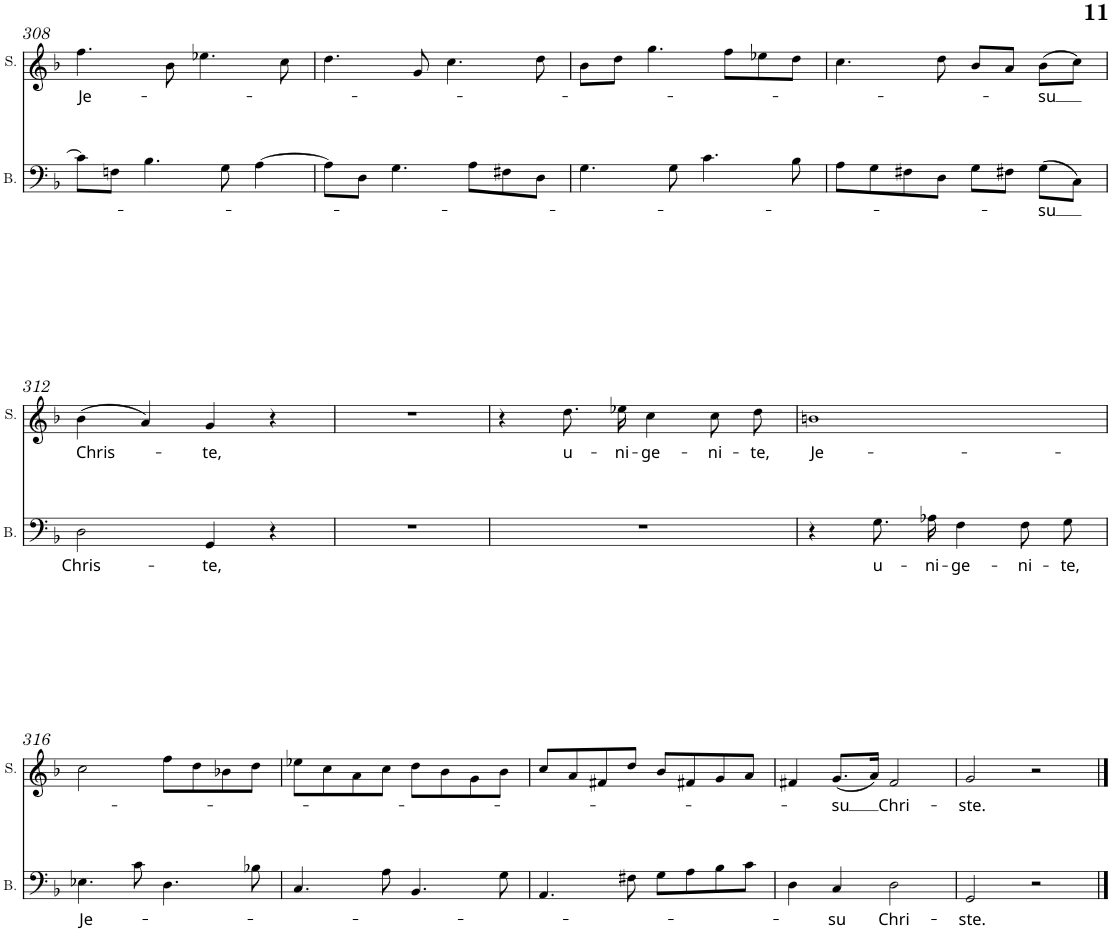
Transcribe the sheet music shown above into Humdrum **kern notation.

**kern	**text	**kern	**text
*part2	*part2	*part1	*part1
*staff2	*staff2	*staff1	*staff1
*I"Basse	*	*I"Soprano	*
*I'B.	*	*I'S.	*
!!LO:PB:g=z
*clefF4	*	*clefG2	*
*k[b-]	*	*k[b-]	*
*M4/4	*	*M4/4	*
*met(c)	*	*met(c)	*
=308	=308	=308	=308
!	!	!	!LO:LY:b
8c\L]	.	4.ff\	Je-
8Fn\J	.	.	.
4.B-\	.	.	.
.	.	8b-\	.
.	.	4.ee-X\	.
8G\	.	.	.
[4A\	.	.	.
.	.	8cc\	.
=309	=309	=309	=309
8A\L]	.	4.dd\	.
8D\J	.	.	.
4.G\	.	.	.
.	.	8g/	.
.	.	4.cc\	.
8A\L	.	.	.
8F#X\	.	.	.
8D\J	.	8dd\	.
=310	=310	=310	=310
4.G\	.	8b-\L	.
.	.	8dd\J	.
.	.	4.gg\	.
8G\	.	.	.
4.c\	.	.	.
.	.	8ff\L	.
.	.	8ee-X\	.
8B-\	.	8dd\J	.
=311	=311	=311	=311
8A\L	.	4.cc\	.
8G\	.	.	.
8F#X\	.	.	.
8D\J	.	8dd\	.
8G\L	.	8b-/L	.
8F#X\J	.	8a/J	.
!	!LO:LY:b	!	!LO:LY:b
(>8G\L	-su	(>8b-\L	-su
8C\J)	.	8cc\J)	.
!!LO:LB:g=z
=312	=312	=312	=312
!	!LO:LY:b	!	!LO:LY:b
2D\	Chris-	(>4b-\	Chris-
.	.	4a/)	.
!	!LO:LY:b	!	!LO:LY:b
4GG/	-te,	4g/	-te,
4r	.	4r	.
=313	=313	=313	=313
1r	.	1r	.
=314	=314	=314	=314
1r	.	4r	.
!	!	!	!LO:LY:b
.	.	8.dd\	u-
!	!	!	!LO:LY:b
.	.	16ee-X\	-ni-
!	!	!	!LO:LY:b
.	.	4cc\	-ge-
!	!	!	!LO:LY:b
.	.	8cc\	-ni-
!	!	!	!LO:LY:b
.	.	8dd\	-te,
=315	=315	=315	=315
!	!	!	!LO:LY:b
4r	.	1bn	Je-
!	!LO:LY:b	!	!
8.G\	u-	.	.
!	!LO:LY:b	!	!
16A-X\	-ni-	.	.
!	!LO:LY:b	!	!
4F\	-ge-	.	.
!	!LO:LY:b	!	!
8F\	-ni-	.	.
!	!LO:LY:b	!	!
8G\	-te,	.	.
!!LO:LB:g=z
=316	=316	=316	=316
!	!LO:LY:b	!	!
4.E-X\	Je-	2cc\	.
8c\	.	.	.
4.D\	.	8ff\L	.
.	.	8dd\	.
.	.	8b-X\	.
8B-X\	.	8dd\J	.
=317	=317	=317	=317
4.C/	.	8ee-X\L	.
.	.	8cc\	.
.	.	8a\	.
8A\	.	8cc\J	.
4.BB-/	.	8dd\L	.
.	.	8b-\	.
.	.	8g\	.
8G\	.	8b-\J	.
=318	=318	=318	=318
4.AA/	.	8cc/L	.
.	.	8a/	.
.	.	8f#X/	.
8F#X\	.	8dd/J	.
8G\L	.	8b-/L	.
8A\	.	8f#X/	.
8B-\	.	8g/	.
8c\J	.	8a/J	.
=319	=319	=319	=319
4D\	.	4f#X/	.
!	!LO:LY:b	!	!LO:LY:b
4C/	-su	(<8.g/L	-su
.	.	16a/Jk)	.
!	!LO:LY:b	!	!LO:LY:b
2D\	Chri-	2f#/	Chri-
=320	=320	=320	=320
!	!LO:LY:b	!	!LO:LY:b
2GG/	-ste.	2g/	-ste.
2r	.	2r	.
==	==	==	==
*-	*-	*-	*-
